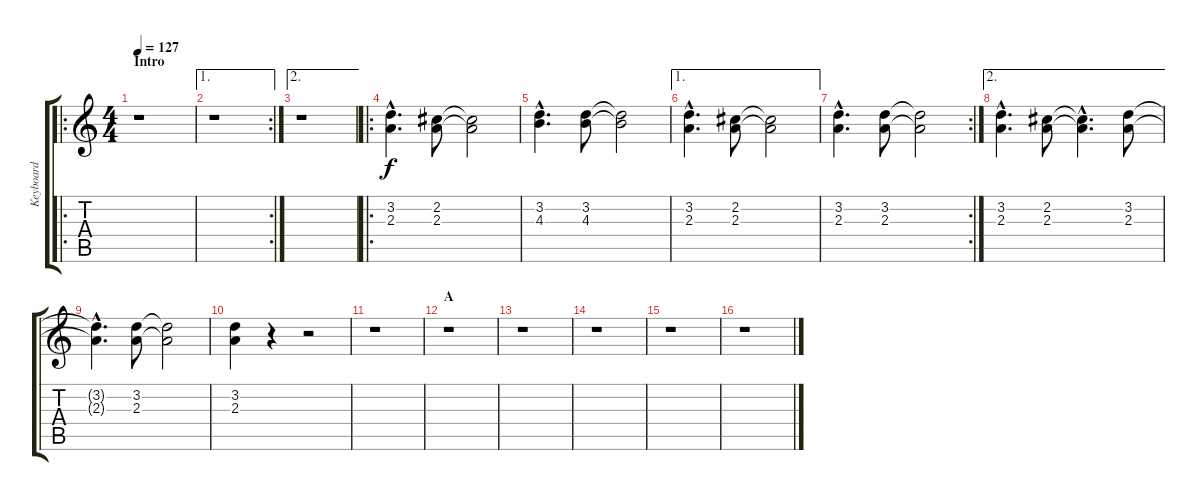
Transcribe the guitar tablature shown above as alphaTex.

\track ("Keyboard" "Keyboard") {instrument rockorgan}
\staff {score tabs}
\tuning (E5 B4 G4 D4 A3 E3) {hide}
\ro
\ts (4 4)
\section ("" "Intro")
\tempo 127
\clef g2
\ks c
r.1{dy f instrument rockorgan} |
\ae 1
\rc 2
r.1 |
\ae 2
r.1 |
\ro
(3.2{hac} 2.3{hac}).4{d} (2.2 2.3).8 (2.2{t} 2.3{t}).2 |
(3.2{hac} 4.3{hac}).4{d} (3.2 4.3).8 (3.2{t} 4.3{t}).2 |
\ae 1
(3.2{hac} 2.3{hac}).4{d} (2.2 2.3).8 (2.2{t} 2.3{t}).2 |
\rc 2
(3.2{hac} 2.3{hac}).4{d} (3.2 2.3).8 (3.2{t} 2.3{t}).2 |
\ae 2
(3.2{hac} 2.3{hac}).4{d} (2.2 2.3).8 (2.2{hac t} 2.3{hac t}).4{d} (3.2 2.3).8 |
(3.2{hac t} 2.3{hac t}).4{d} (3.2 2.3).8 (3.2{t} 2.3{t}).2 |
(3.2 2.3).4 r.4 r.2 |
r.1 |
\section ("" "A")
r.1 |
r.1 |
r.1 |
r.1 |
r.1
